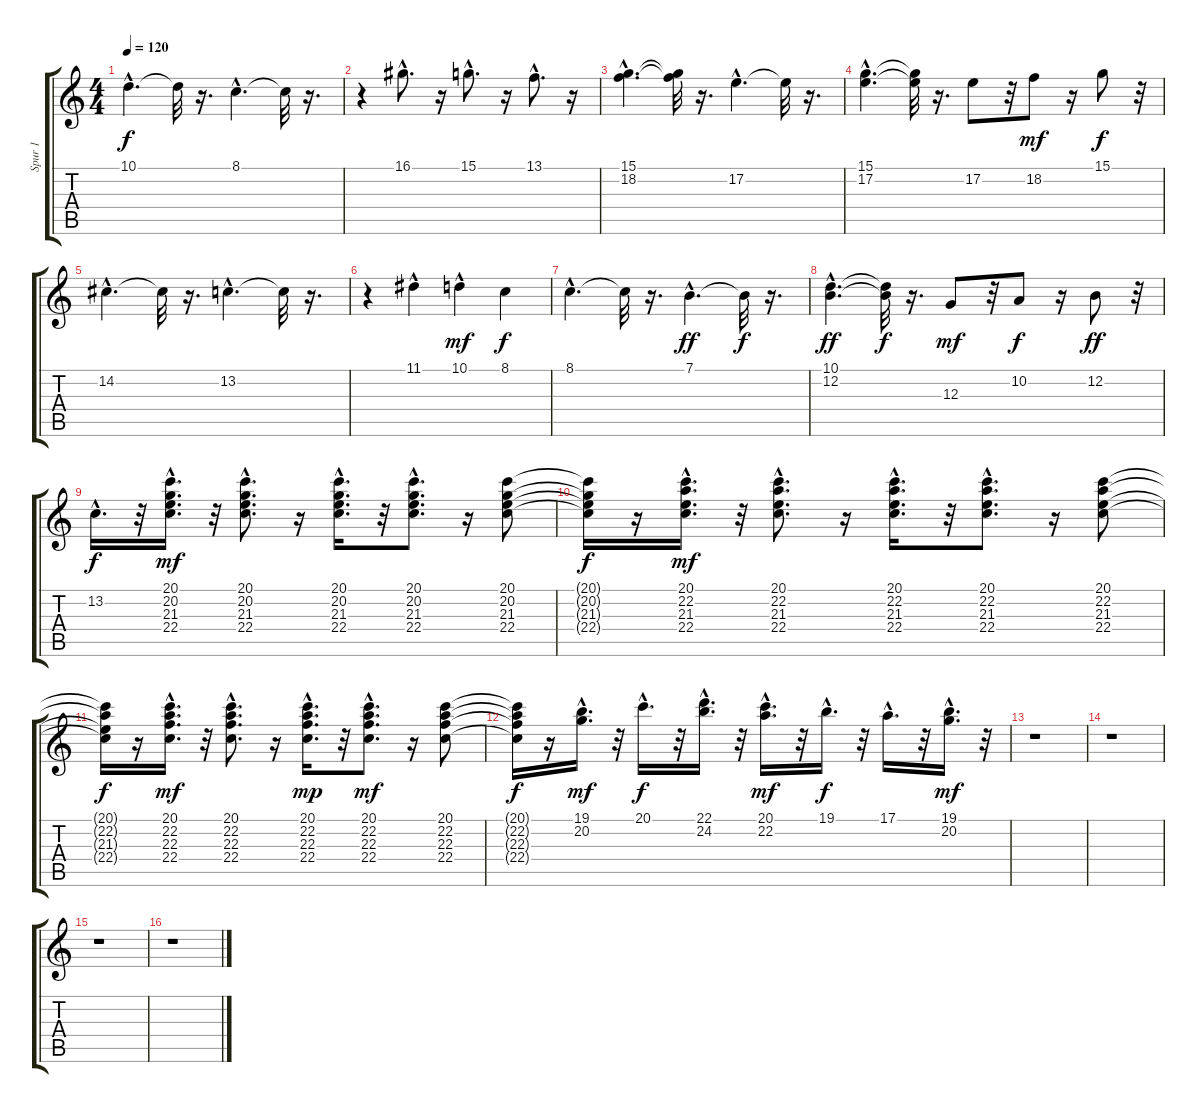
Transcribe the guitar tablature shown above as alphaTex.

\track ("Spur 1" "Spur 1") {instrument electricpiano2}
\staff {score tabs}
\tuning (E4 B3 G3 D3 A2 E2) {hide}
\ts (4 4)
\tempo 120
\clef g2
\ks c
10.1{hac}.4{d dy f} 10.1{t}.32 r.16{d} 8.1{hac}.4{d} 8.1{t}.32 r.16{d} |
r.4 16.1{hac}.8{d} r.16 15.1{hac}.8{d} r.16 13.1{hac}.8{d} r.16 |
(15.1{hac} 18.2{hac}).4{d} (15.1{t} 18.2{t}).32 r.16{d} 17.2{hac}.4{d} 17.2{t}.32 r.16{d} |
(15.1{hac} 17.2{hac}).4{d} (15.1{t} 17.2{t}).32 r.16{d} 17.2.8 r.32 18.2.8{dy mf} r.16 15.1.8{dy f} r.32 |
14.2{hac}.4{d} 14.2{t}.32 r.16{d} 13.2{hac}.4{d} 13.2{t}.32 r.16{d} |
r.4 11.1{hac}.4 10.1{hac}.4{dy mf} 8.1.4{dy f} |
8.1{hac}.4{d} 8.1{t}.32 r.16{d} 7.1{hac}.4{d dy ff} 7.1{t}.32{dy f} r.16{d} |
(10.1{hac} 12.2{hac}).4{d dy ff} (10.1{t} 12.2{t}).32{dy f} r.16{d} 12.3.8{dy mf} r.32 10.2.8{dy f} r.16 12.2.8{dy ff} r.32 |
13.2{hac}.16{d dy f} r.32 (20.1{hac} 20.2{hac} 21.3{hac} 22.4{hac}).16{d dy mf} r.32 (20.1{hac} 20.2{hac} 21.3{hac} 22.4{hac}).8{d} r.16 (20.1{hac} 20.2{hac} 21.3{hac} 22.4{hac}).16{d} r.32 (20.1{hac} 20.2{hac} 21.3{hac} 22.4{hac}).8{d} r.16 (20.1 20.2 21.3 22.4).8 |
(20.1{t} 20.2{t} 21.3{t} 22.4{t}).16{dy f} r.16 (20.1{hac} 22.2{hac} 21.3{hac} 22.4{hac}).16{d dy mf} r.32 (20.1{hac} 22.2{hac} 21.3{hac} 22.4{hac}).8{d} r.16 (20.1{hac} 22.2{hac} 21.3{hac} 22.4{hac}).16{d} r.32 (20.1{hac} 22.2{hac} 21.3{hac} 22.4{hac}).8{d} r.16 (20.1 22.2 21.3 22.4).8 |
(20.1{t} 22.2{t} 21.3{t} 22.4{t}).16{dy f} r.16 (20.1{hac} 22.2{hac} 22.3{hac} 22.4{hac}).16{d dy mf} r.32 (20.1{hac} 22.2{hac} 22.3{hac} 22.4{hac}).8{d} r.16 (20.1{hac} 22.2{hac} 22.3{hac} 22.4{hac}).16{d dy mp} r.32 (20.1{hac} 22.2{hac} 22.3{hac} 22.4{hac}).8{d dy mf} r.16 (20.1 22.2 22.3 22.4).8 |
(20.1{t} 22.2{t} 22.3{t} 22.4{t}).16{dy f} r.16 (19.1{hac} 20.2{hac}).16{d dy mf} r.32 20.1{hac}.16{d dy f} r.32 (22.1{hac} 24.2{hac}).16{d} r.32 (20.1{hac} 22.2{hac}).16{d dy mf} r.32 19.1{hac}.16{d dy f} r.32 17.1{hac}.16{d} r.32 (19.1{hac} 20.2{hac}).16{d dy mf} r.32 |
r.1 |
r.1 |
r.1 |
r.1
